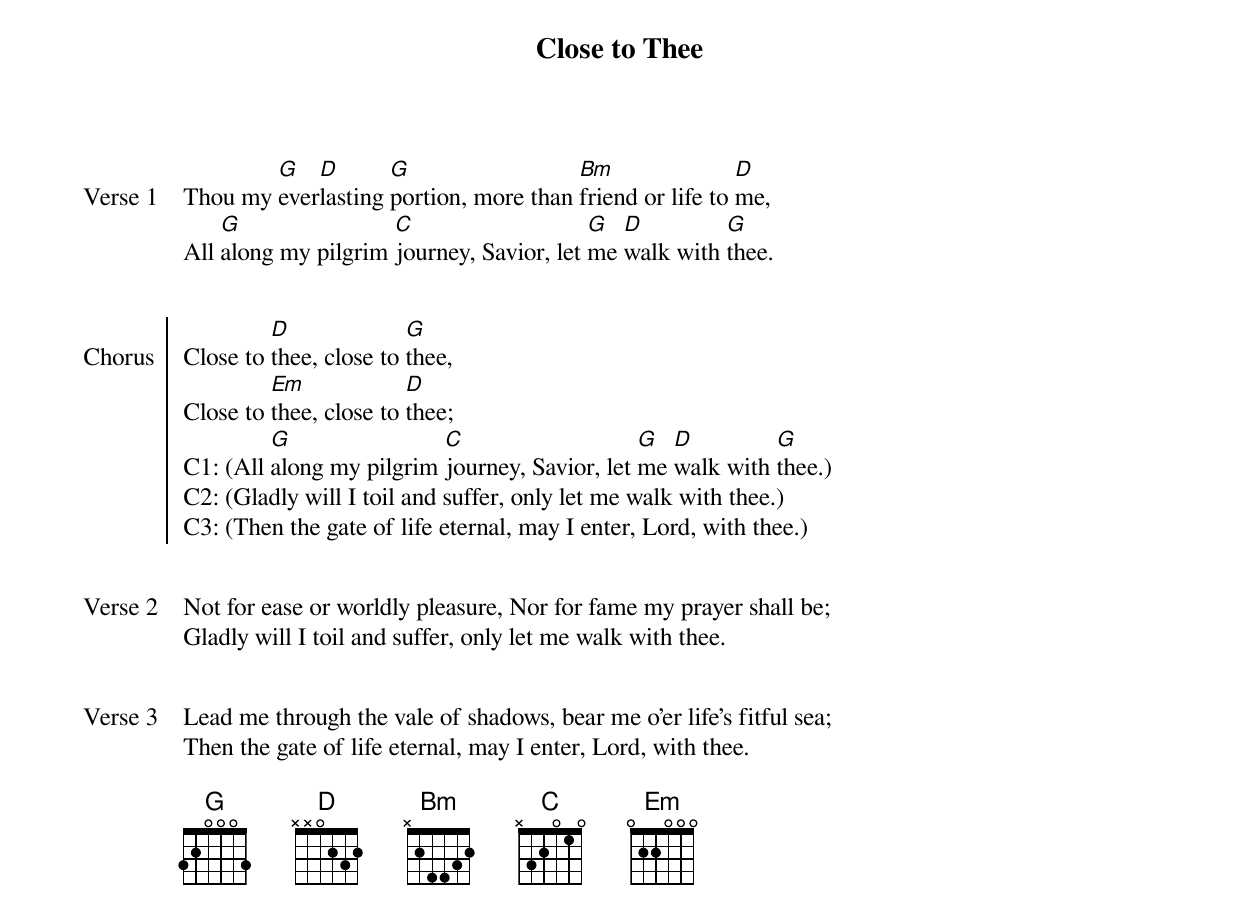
{title: Close to Thee}
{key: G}
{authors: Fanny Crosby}
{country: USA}
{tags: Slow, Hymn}
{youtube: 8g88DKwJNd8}

{start_of_verse: Verse 1}
Thou my [G]ever[D]lasting [G]portion, more than [Bm]friend or life to [D]me,
All [G]along my pilgrim [C]journey, Savior, let [G]me [D]walk with [G]thee.

{end_of_verse}

{start_of_chorus: Chorus}
Close to [D]thee, close to [G]thee,
Close to [Em]thee, close to [D]thee;
C1: (All [G]along my pilgrim [C]journey, Savior, let [G]me [D]walk with [G]thee.)
C2: (Gladly will I toil and suffer, only let me walk with thee.)
C3: (Then the gate of life eternal, may I enter, Lord, with thee.)

{end_of_chorus}

{start_of_verse: Verse 2}
Not for ease or worldly pleasure, Nor for fame my prayer shall be;
Gladly will I toil and suffer, only let me walk with thee.

{end_of_verse}

{start_of_verse: Verse 3}
Lead me through the vale of shadows, bear me o’er life’s fitful sea;
Then the gate of life eternal, may I enter, Lord, with thee.

{end_of_verse}
